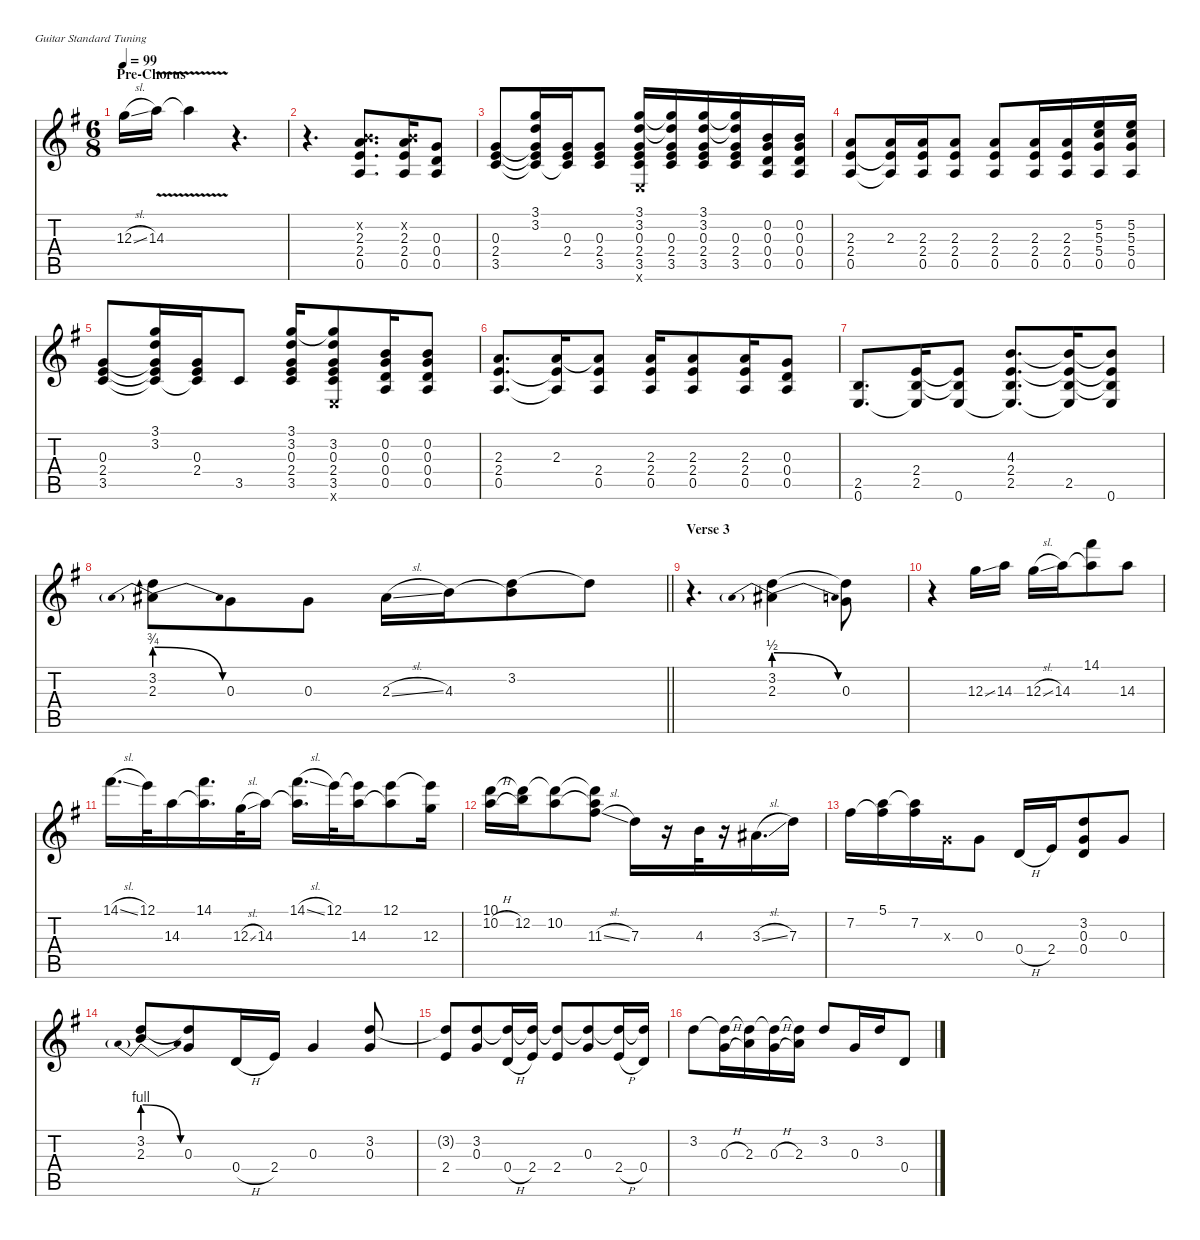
\defaultSystemsLayout 4
\hideDynamics
\bracketExtendMode nobrackets
\singleTrackTrackNamePolicy hidden
\multiTrackTrackNamePolicy hidden
\otherSystemsTrackNameOrientation horizontal
\track ("Mike McCready" "jz.guit.") {defaultSystemsLayout 8 instrument electricguitarjazz}
\staff {score tabs}
\tuning (E4 B3 G3 D3 A2 E2)
\ts (6 8)
\section ("" "Pre-Chorus")
\tempo 99
\clef g2
\ks g
12.3{sl acc forcenatural}.16{dy f beam Down} 14.3{v acc forcenatural}.16{beam Down} 14.3{v t acc forcenatural}.4{beam Down} r.4{d beam Down} |
r.4{d beam Down} (0.2{x acc forcenatural} 2.3{acc forcenatural} 2.4{acc forcenatural} 0.5{acc forcenatural}).8{d beam Up} (0.2{x acc forcenatural} 2.3{acc forcenatural} 2.4{acc forcenatural} 0.5{acc forcenatural}).16{beam Up} (0.3{acc forcenatural} 0.4{acc forcenatural} 0.5{acc forcenatural}).8{beam Up} |
(0.3{acc forcenatural} 2.4{acc forcenatural} 3.5{acc forcenatural}).8{beam Up} (3.1{acc forcenatural} 3.2{acc forcenatural} 0.3{t acc forcenatural} 2.4{t acc forcenatural} 3.5{t acc forcenatural}).16{dy mf beam Up} (0.3{acc forcenatural} 2.4{acc forcenatural} 3.5{t acc forcenatural}).16{dy f beam Up} (0.3{acc forcenatural} 2.4{acc forcenatural} 3.5{acc forcenatural}).8{beam Up} (3.1{acc forcenatural} 3.2{acc forcenatural} 0.3{acc forcenatural} 2.4{acc forcenatural} 3.5{acc forcenatural} 0.6{x acc forcenatural}).16{dy fff beam Up} (3.1{t acc forcenatural} 3.2{t acc forcenatural} 0.3{acc forcenatural} 2.4{acc forcenatural} 3.5{acc forcenatural}).16{dy f beam Up} (3.1{acc forcenatural} 3.2{acc forcenatural} 0.3{acc forcenatural} 2.4{acc forcenatural} 3.5{acc forcenatural}).16{dy fff beam Up} (3.1{t acc forcenatural} 3.2{t acc forcenatural} 0.3{acc forcenatural} 2.4{acc forcenatural} 3.5{acc forcenatural}).16{dy f beam Up} (0.2{acc forcenatural} 0.3{acc forcenatural} 0.4{acc forcenatural} 0.5{acc forcenatural}).16{dy ff beam Up} (0.2{acc forcenatural} 0.3{acc forcenatural} 0.4{acc forcenatural} 0.5{acc forcenatural}).16{beam Up} |
(2.3{acc forcenatural} 2.4{acc forcenatural} 0.5{acc forcenatural}).8{dy mf beam Up} (2.3{acc forcenatural} 2.4{t acc forcenatural} 0.5{t acc forcenatural}).16{dy mp beam Up} (2.3{acc forcenatural} 2.4{acc forcenatural} 0.5{acc forcenatural}).16{dy f beam Up} (2.3{acc forcenatural} 2.4{acc forcenatural} 0.5{acc forcenatural}).8{beam Up} (2.3{acc forcenatural} 2.4{acc forcenatural} 0.5{acc forcenatural}).8{dy fff beam Up} (2.3{acc forcenatural} 2.4{acc forcenatural} 0.5{acc forcenatural}).16{beam Up} (2.3{acc forcenatural} 2.4{acc forcenatural} 0.5{acc forcenatural}).16{beam Up} (5.2{acc forcenatural} 5.3{acc forcenatural} 5.4{acc forcenatural} 0.5{acc forcenatural}).16{dy ff beam Up} (5.2{acc forcenatural} 5.3{acc forcenatural} 5.4{acc forcenatural} 0.5{acc forcenatural}).16{beam Up} |
(0.3{acc forcenatural} 2.4{acc forcenatural} 3.5{acc forcenatural}).8{beam Up} (3.1{acc forcenatural} 3.2{acc forcenatural} 0.3{t acc forcenatural} 2.4{t acc forcenatural} 3.5{t acc forcenatural}).16{dy mf beam Up} (0.3{acc forcenatural} 2.4{acc forcenatural} 3.5{t acc forcenatural}).16{dy f beam Up} 3.5{acc forcenatural}.8{dy fff beam Up} (3.1{acc forcenatural} 3.2{acc forcenatural} 0.3{acc forcenatural} 2.4{acc forcenatural} 3.5{acc forcenatural}).16{beam Up} (3.1{t acc forcenatural} 3.2{acc forcenatural} 0.3{acc forcenatural} 2.4{acc forcenatural} 3.5{acc forcenatural} 0.6{x acc forcenatural}).8{beam Up} (0.2{acc forcenatural} 0.3{acc forcenatural} 0.4{acc forcenatural} 0.5{acc forcenatural}).16{dy ff beam Up} (0.2{acc forcenatural} 0.3{acc forcenatural} 0.4{acc forcenatural} 0.5{acc forcenatural}).8{beam Up} |
(2.3{acc forcenatural} 2.4{acc forcenatural} 0.5{acc forcenatural}).8{d dy f beam Up} (2.3{acc forcenatural} 2.4{t acc forcenatural} 0.5{t acc forcenatural}).16{dy ff beam Up} (2.3{t acc forcenatural} 2.4{acc forcenatural} 0.5{acc forcenatural}).8{dy f beam Up} (2.3{acc forcenatural} 2.4{acc forcenatural} 0.5{acc forcenatural}).16{dy fff beam Up} (2.3{acc forcenatural} 2.4{acc forcenatural} 0.5{acc forcenatural}).8{dy ff beam Up} (2.3{acc forcenatural} 2.4{acc forcenatural} 0.5{acc forcenatural}).16{dy f beam Up} (0.3{acc forcenatural} 0.4{acc forcenatural} 0.5{acc forcenatural}).8{dy ff beam Up} |
(2.5{acc forcenatural} 0.6{acc forcenatural}).8{d dy f beam Up} (2.4{acc forcenatural} 2.5{acc forcenatural} 0.6{t acc forcenatural}).16{beam Up} (2.4{t acc forcenatural} 2.5{t acc forcenatural} 0.6{acc forcenatural}).8{beam Up} (4.3{acc forcenatural} 2.4{acc forcenatural} 2.5{acc forcenatural} 0.6{t acc forcenatural}).8{d dy ff beam Up} (4.3{t acc forcenatural} 2.4{t acc forcenatural} 2.5{acc forcenatural} 0.6{t acc forcenatural}).16{dy f beam Up} (4.3{t acc forcenatural} 2.4{t acc forcenatural} 2.5{t acc forcenatural} 0.6{acc forcenatural}).8{beam Up} |
\barLineRight lightlight
(3.2{acc forcenatural} 2.3{be (prebendrelease 0 3 34.9999992 0)}).8{dy ff beam Down} 0.3{acc forcenatural}.8{dy fff beam Down} 0.3{acc forcenatural}.8{dy f beam Down} 2.3{sl acc forcenatural}.16{dy fff beam Down} 4.3{acc forcenatural}.16{dy ff beam Down} (3.2{acc forcenatural} 4.3{t acc forcenatural}).8{dy f beam Down} 3.2{t acc forcenatural}.8{beam Down} |
\section ("" "Verse 3")
r.4{d beam Down} (3.2{acc forcenatural} 2.3{be (prebendrelease 0 2 30 0)}).4{dy mp beam Down} (3.2{t acc forcenatural} 0.3{acc forcenatural}).8{dy f beam Down} |
r.4{beam Down} 12.3{ss acc forcenatural}.16{beam Down} 14.3{acc forcenatural}.16{beam Down} 12.3{sl acc forcenatural}.16{beam Down} 14.3{acc forcenatural}.16{beam Down} (14.1{acc #} 14.3{t acc forcenatural}).8{beam Down} 14.3{acc forcenatural}.8{beam Down} |
14.1{sl acc #}.16{d beam Down} 12.1{acc forcenatural}.32{beam Down} 14.3{acc forcenatural}.16{beam Down} (14.1{acc #} 14.3{t acc forcenatural}).16{d beam Down} 12.3{sl acc forcenatural}.32{beam Down} 14.3{acc forcenatural}.16{beam Down} (14.1{sl acc #} 14.3{t acc forcenatural}).16{d beam Down} 12.1{acc forcenatural}.32{beam Down} (12.1{t acc forcenatural} 14.3{acc forcenatural}).16{beam Down} (12.1{acc forcenatural} 14.3{t acc forcenatural}).8{beam Down} (12.1{t acc forcenatural} 12.3{acc forcenatural}).16{beam Down} |
(10.1{acc forcenatural} 10.2{h acc forcenatural}).16{beam Down} (10.1{t acc forcenatural} 12.2{acc forcenatural}).16{beam Down} (10.1{t acc forcenatural} 10.2{acc forcenatural}).8{beam Down} (10.1{t acc forcenatural} 10.2{t acc forcenatural} 11.3{sl acc #}).8{beam Down} 7.3{acc forcenatural}.16{beam Down} r.16{beam Down} 4.3{acc forcenatural}.32{dy mp beam Down} r.16{beam Down} 3.3{sl acc #}.16{d beam Down} 7.3{acc forcenatural}.16{beam Down} |
7.2{acc #}.16{beam Down} (5.1{acc forcenatural} 7.2{t acc #}).16{beam Down} (5.1{t acc forcenatural} 7.2{acc #}).16{dy f beam Down} 0.3{x acc forcenatural}.16{dy mp beam Down} 0.3{acc forcenatural}.8{dy mf beam Down} 0.4{h acc forcenatural}.16{beam Up} 2.4{acc forcenatural}.16{beam Up} (3.2{acc forcenatural} 0.3{acc forcenatural} 0.4{acc forcenatural}).8{beam Up} 0.3{acc forcenatural}.8{dy mp beam Up} |
(3.2{acc forcenatural} 2.3{be (prebendrelease 0 4 30 0)}).8{dy mf beam Up} (3.2{t acc forcenatural} 0.3{acc forcenatural}).8{dy f beam Up} 0.4{h acc forcenatural}.16{dy mf beam Up} 2.4{acc forcenatural}.16{beam Up} 0.3{acc forcenatural}.4{beam Up} (3.2{acc forcenatural} 0.3{acc forcenatural}).8{beam Up} |
(3.2{t acc forcenatural} 2.4{acc forcenatural}).8{dy mp beam Up} (3.2{acc forcenatural} 0.3{acc forcenatural}).8{beam Up} (3.2{t acc forcenatural} 0.4{h acc forcenatural}).16{beam Up} (3.2{t acc forcenatural} 2.4{acc forcenatural}).16{beam Up} (3.2{t acc forcenatural} 2.4{acc forcenatural}).8{beam Up} (3.2{t acc forcenatural} 0.3{acc forcenatural}).8{beam Up} (3.2{t acc forcenatural} 2.4{h acc forcenatural}).16{beam Up} (3.2{t acc forcenatural} 0.4{acc forcenatural}).16{beam Up} |
3.2{acc forcenatural}.8{beam Down} (3.2{t acc forcenatural} 0.3{h acc forcenatural}).16{beam Down} (3.2{t acc forcenatural} 2.3{acc forcenatural}).16{beam Down} (3.2{t acc forcenatural} 0.3{h acc forcenatural}).16{beam Down} (3.2{t acc forcenatural} 2.3{acc forcenatural}).16{beam Down} 3.2{acc forcenatural}.8{beam Up} 0.3{acc forcenatural}.16{beam Up} 3.2{acc forcenatural}.16{beam Up} 0.4{acc forcenatural}.8{beam Up}
